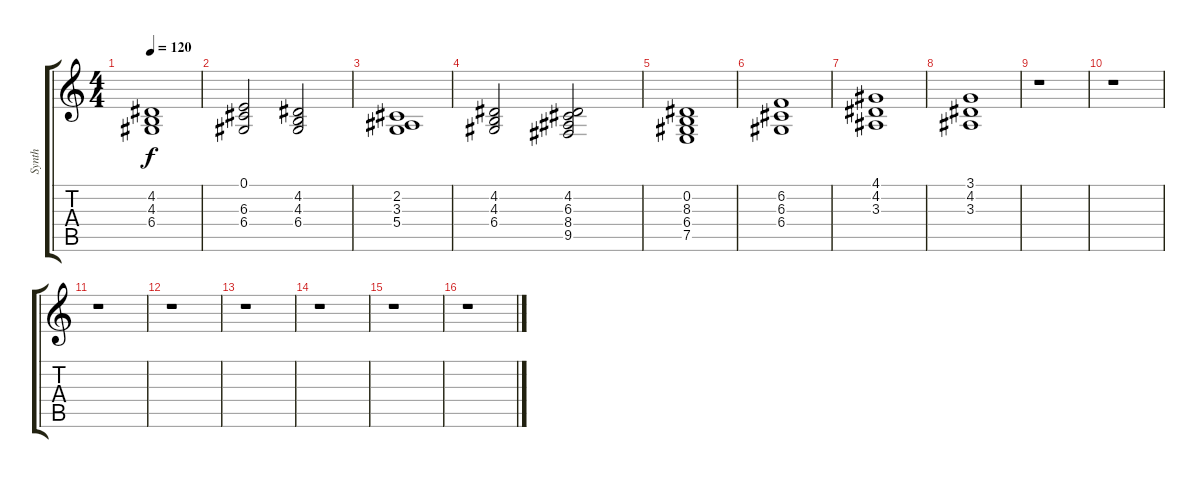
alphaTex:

\track ("Synth" "Synth") {instrument synthvoice}
\staff {score tabs}
\tuning (E4 B3 G3 D3 A2 E2) {hide}
\ts (4 4)
\tempo 120
\clef g2
\ks c
(4.2 4.3 6.4).1{dy f} |
(0.1 6.3 6.4).2 (4.2 4.3 6.4).2 |
(2.2 3.3 5.4).1 |
(4.2 4.3 6.4).2 (4.2 6.3 8.4 9.5).2 |
(0.2 8.3 6.4 7.5).1 |
(6.2 6.3 6.4).1 |
(4.1 4.2 3.3).1 |
(3.1 4.2 3.3).1 |
r.1 |
r.1 |
r.1 |
r.1 |
r.1 |
r.1 |
r.1 |
r.1
